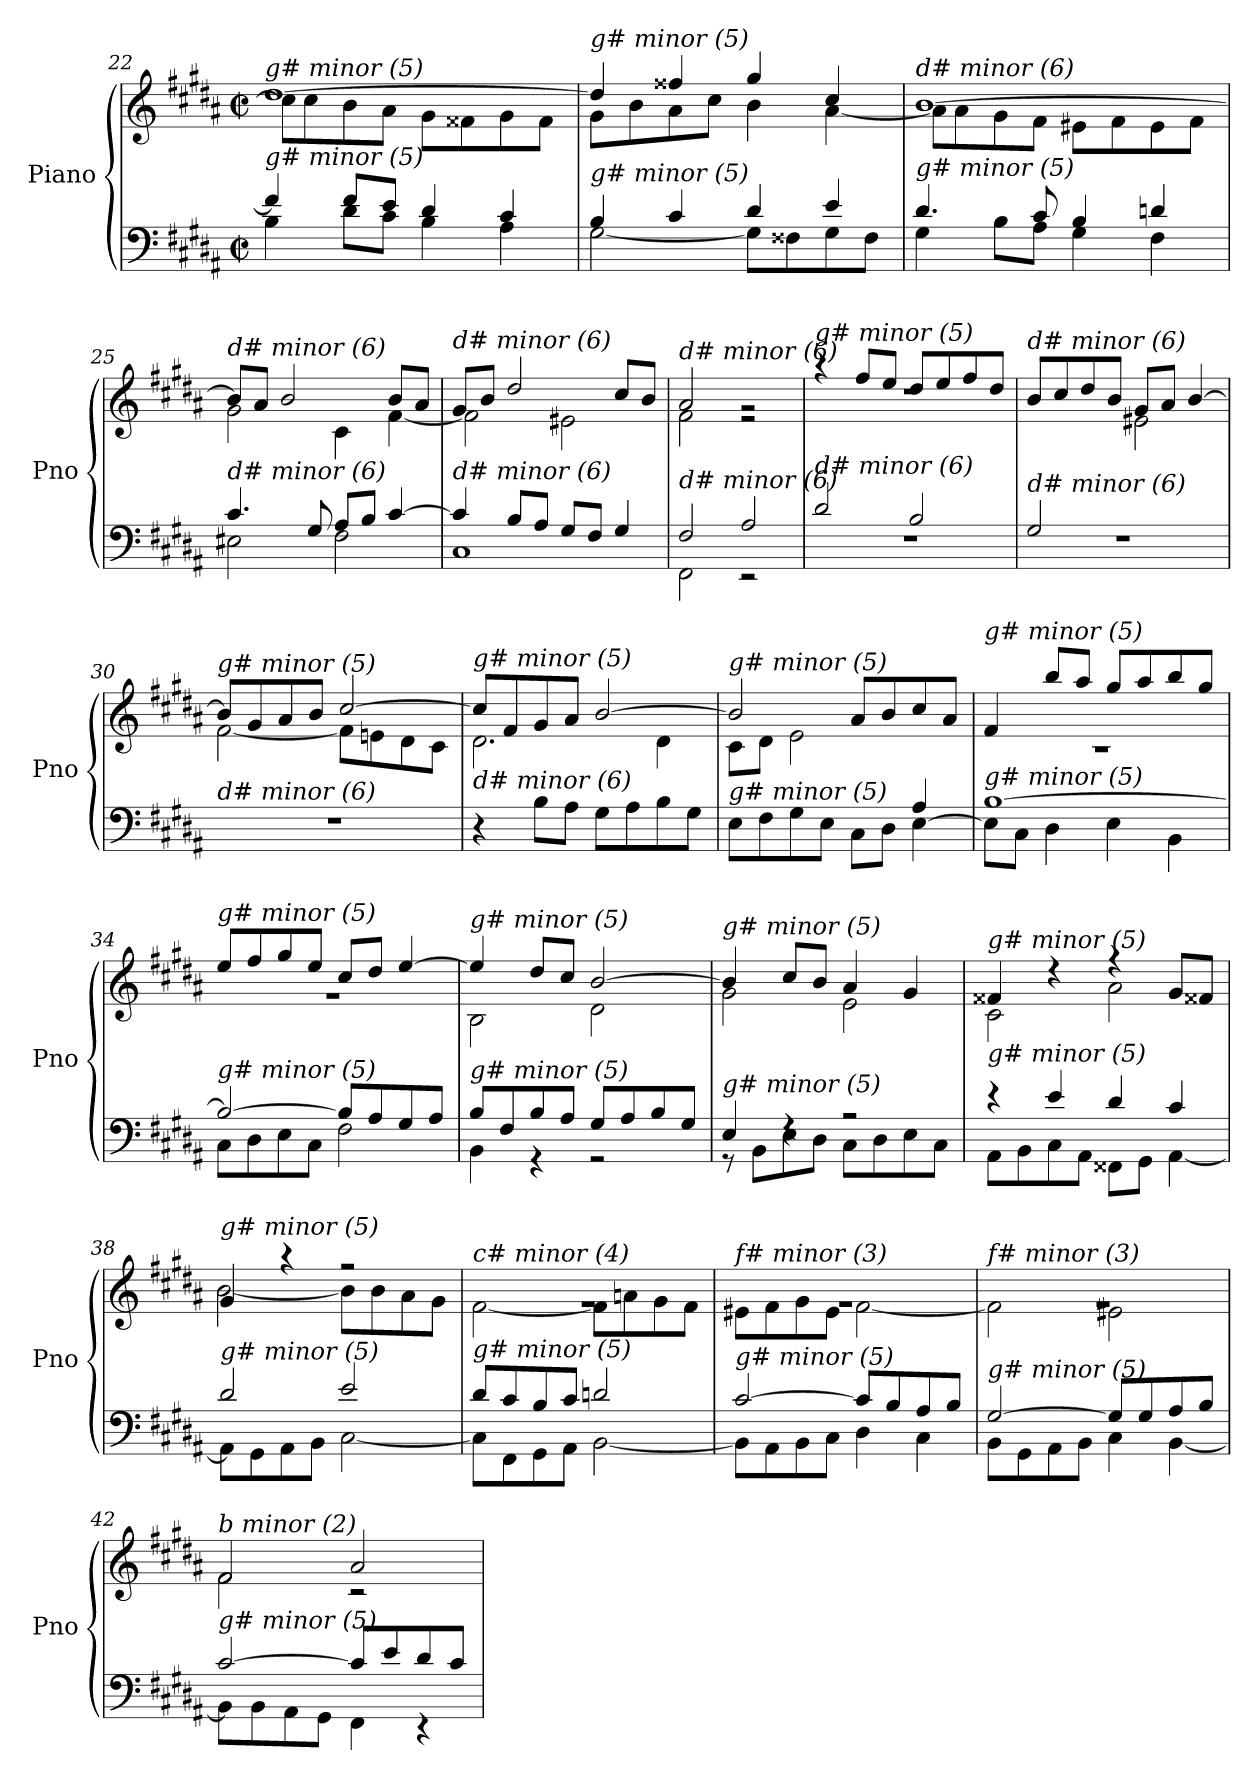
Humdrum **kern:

**kern	**kern
*part1	*part1
*staff2	*staff1
*I"Piano	*
*I'Pno	*
!!LO:LB:g=z
*clefF4	*clefG2
*k[f#c#g#d#a#]	*k[f#c#g#d#a#]
*M2/2	*M2/2
*met(c|)	*met(c|)
=22	=22
*^	*^
!	!	!LO:TX:i:t=g# minor (5)	!
!LO:TX:i:t=g# minor (5)	!	!	!
4f#/]	4B\	[1dd#	8cc#\L]
.	.	.	8cc#\
8f#/L	8d#\L	.	8b\
8e/J	8c#\J	.	8a#\J
4d#/	4B\	.	8g#\L
.	.	.	8f##X\
4c#/	4A#\	.	8g#\
.	.	.	8f##\J
=23	=23	=23	=23
!	!	!LO:TX:i:t=g# minor (5)	!
!LO:TX:i:t=g# minor (5)	!	!	!
4B/	[2G#\	4dd#/]	8g#\L
.	.	.	8b\
4c#/	.	4ff##X/	8a#\
.	.	.	8cc#\J
4d#/	8G#\L]	4gg#/	4b\
.	8F##X\	.	.
4e/	8G#\	4cc#/	[4a#\
.	8F##\J	.	.
=24	=24	=24	=24
!	!	!LO:TX:i:t=d# minor (6)	!
!LO:TX:i:t=g# minor (5)	!	!	!
4.d#/	4G#\	[1b	8a#\L]
.	.	.	8a#\
.	8B\L	.	8g#\
8c#/	8A#\J	.	8f#\J
4B/	4G#\	.	8e#X\L
.	.	.	8f#\
4dn/	4F#\	.	8e#\
.	.	.	8f#\J
=25	=25	=25	=25
!	!	!LO:TX:i:t=d# minor (6)	!
!LO:TX:i:t=d# minor (6)	!	!	!
4.c#/	2E#X\	8b/L]	2g#\
.	.	8a#/J	.
.	.	2b/	.
8G#/	.	.	.
8A#/L	2F#\	.	4c#\
8B/J	.	.	.
[4c#/	.	8b/L	[4f#\
.	.	8a#/J	.
=26	=26	=26	=26
!	!	!LO:TX:i:t=d# minor (6)	!
!LO:TX:i:t=d# minor (6)	!	!	!
4c#/]	1C#	8g#/L	2f#\]
.	.	8b/J	.
8B/L	.	2dd#/	.
8A#/J	.	.	.
8G#/L	.	.	2e#X\
8F#/J	.	.	.
4G#/	.	8cc#/L	.
.	.	8b/J	.
!!LO:PB:g=z	!!
=27	=27	=27	=27
!	!	!LO:TX:i:t=d# minor (6)	!
!LO:TX:i:t=d# minor (6)	!	!	!
2F#/	2FF#\	2a#/	2f#\
2A#/	2r	2rg	2r
=28	=28	=28	=28
!	!	!LO:TX:i:t=g# minor (5)	!
!LO:TX:i:t=d# minor (6)	!	!	!
2d#/	1rF	4r	1rdd
.	.	8ff#/L	.
.	.	8ee/J	.
2B/	.	8dd#/L	.
.	.	8ee/	.
.	.	8ff#/	.
.	.	8dd#/J	.
=29	=29	=29	=29
!	!	!LO:TX:i:t=d# minor (6)	!
!LO:TX:i:t=d# minor (6)	!	!	!
2G#/	1rF	8b/L	2ryy
.	.	8cc#/	.
.	.	8dd#/	.
.	.	8b/J	.
2ryy	.	8g#/L	2e#X\
.	.	8a#/J	.
.	.	[4b/	.
*v	*v	*	*
=30	=30	=30
!	!LO:TX:i:t=g# minor (5)	!
!LO:TX:i:t=d# minor (6)	!	!
1rF	8b/L]	[2f#\
.	8g#/	.
.	8a#/	.
.	8b/J	.
.	[2cc#/	8f#\L]
.	.	8en\
.	.	8d#\
.	.	8c#\J
=31	=31	=31
!	!LO:TX:i:t=g# minor (5)	!
!LO:TX:i:t=d# minor (6)	!	!
4r	8cc#/L]	2.d#\
.	8f#/	.
8B\L	8g#/	.
8A#\J	8a#/J	.
8G#\L	[2b/	.
8A#\	.	.
8B\	.	4d#\
8G#\J	.	.
!!LO:LB:g=z
=32	=32	=32
*^	*	*^
*	*^	*	*	*
!	!	!	!LO:TX:i:t=g# minor (5)	!	!
!LO:TX:i:t=g# minor (5)	!	!	!	!	!
2.ryy	8E\L	2.ryy	2b/]	8c#\L	2.ryy
.	8F#\	.	.	8d#\J	.
.	8G#\	.	.	2e\	.
.	8E\J	.	.	.	.
.	8C#\L	.	8a#/L	.	.
.	8D#\J	.	8b/	.	.
4ryy	4A#/	[4E\	8cc#/	4ryy	4ryy
.	.	.	8a#/J	.	.
*	*v	*v	*	*	*
*	*	*	*v	*v
=33	=33	=33	=33
!	!	!LO:TX:i:t=g# minor (5)	!
!LO:TX:i:t=g# minor (5)	!	!	!
[1B	8E\L]	4f#/	1r
.	8C#\J	.	.
.	4D#\	8bb/L	.
.	.	8aa#/J	.
.	4E\	8gg#/L	.
.	.	8aa#/	.
.	4BB\	8bb/	.
.	.	8gg#/J	.
=34	=34	=34	=34
!	!	!LO:TX:i:t=g# minor (5)	!
!LO:TX:i:t=g# minor (5)	!	!	!
2B/_	8C#\L	8ee/L	1r
.	8D#\	8ff#/	.
.	8E\	8gg#/	.
.	8C#\J	8ee/J	.
8B/L]	2F#\	8cc#/L	.
8A#/	.	8dd#/J	.
8G#/	.	[4ee/	.
8A#/J	.	.	.
=35	=35	=35	=35
!	!	!LO:TX:i:t=g# minor (5)	!
!LO:TX:i:t=g# minor (5)	!	!	!
8B/L	4BB\	4ee/]	2B\
8F#/	.	.	.
8B/	4r	8dd#/L	.
8A#/J	.	8cc#/J	.
8G#/L	2r	[2b/	2d#\
8A#/	.	.	.
8B/	.	.	.
8G#/J	.	.	.
=36	=36	=36	=36
!	!	!LO:TX:i:t=g# minor (5)	!
!LO:TX:i:t=g# minor (5)	!	!	!
4E/	8r	4b/]	2g#\
.	8BB\L	.	.
4rF	8E\	8cc#/L	.
.	8D#\J	8b/J	.
2r	8C#\L	4a#/	2e\
.	8D#\	.	.
.	8E\	4g#/	.
.	8C#\J	.	.
!!LO:LB:g=z	!!
=37	=37	=37	=37
!	!	!LO:TX:i:t=g# minor (5)	!
!LO:TX:i:t=g# minor (5)	!	!	!
4r	8AA#\L	4f##X/	2c#\
.	8BB\	.	.
4e/	8C#\	4r	.
.	8AA#\J	.	.
4d#/	8FF##X\L	4r	2a#\
.	8GG#\J	.	.
4c#/	[4AA#\	8g#/L	.
.	.	8f##X/J	.
=38	=38	=38	=38
!	!	!LO:TX:i:t=g# minor (5)	!
!LO:TX:i:t=g# minor (5)	!	!	!
2d#/	8AA#\L]	4g#/	[2b\
.	8GG#\	.	.
.	8AA#\	4r	.
.	8BB\J	.	.
2e/	[2C#\	2r	8b\L]
.	.	.	8b\
.	.	.	8a#\
.	.	.	8g#\J
=39	=39	=39	=39
!	!	!LO:TX:i:t=c# minor (4)	!
!LO:TX:i:t=g# minor (5)	!	!	!
8d#/L	8C#\L]	1rg	[2f#\
8c#/	8FF#\	.	.
8B/	8GG#\	.	.
8c#/J	8AA#\J	.	.
2dn/	[2BB\	.	8f#\L]
.	.	.	8an\
.	.	.	8g#\
.	.	.	8f#\J
=40	=40	=40	=40
!	!	!LO:TX:i:t=f# minor (3)	!
!LO:TX:i:t=g# minor (5)	!	!	!
[2c#/	8BB\L]	1rg	8e#X\L
.	8AA#\	.	8f#\
.	8BB\	.	8g#\
.	8C#\J	.	8e#\J
8c#/L]	4D#\	.	[2f#\
8B/	.	.	.
8A#/	4C#\	.	.
8B/J	.	.	.
=41	=41	=41	=41
!	!	!LO:TX:i:t=f# minor (3)	!
!LO:TX:i:t=g# minor (5)	!	!	!
[2G#/	8BB\L	1rg	2f#\]
.	8GG#\	.	.
.	8AA#\	.	.
.	8BB\J	.	.
8G#/L]	4C#\	.	2e#X\
8G#/	.	.	.
8A#/	[4BB\	.	.
8B/J	.	.	.
!!LO:LB:g=z	!!
=42	=42	=42	=42
!	!	!LO:TX:i:t=b minor (2)	!
!LO:TX:i:t=g# minor (5)	!	!	!
[2c#/	8BB\L]	2f#/	2f#\
.	8BB\	.	.
.	8AA#\	.	.
.	8GG#\J	.	.
8c#/L]	4FF#\	2a#/	2r
8e/	.	.	.
8d#/	4r	.	.
8c#/J	.	.	.
*v	*v	*	*
*	*v	*v
=	=
*-	*-
